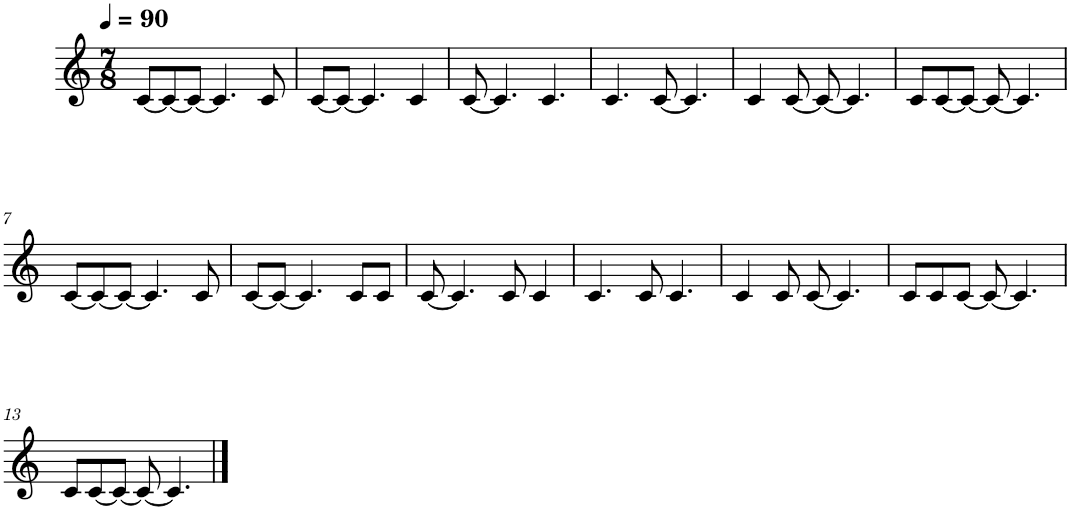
**kern
*part1
*staff1
*I"Piano
*I'Pno.
*clefG2
*k[]
*M7/8
*MM90
=1
[8c/L
8c/_
8c/J_
4.c/]
8c/
=2
[8c/L
8c/J_
4.c/]
4c/
=3
[8c/
4.c/]
4.c/
=4
4.c/
[8c/
4.c/]
=5
4c/
[8c/
8c/_
4.c/]
=6
8c/L
[8c/
8c/J_
8c/_
4.c/]
!!LO:LB:g=z
=7
[8c/L
8c/_
8c/J_
4.c/]
8c/
=8
[8c/L
8c/J_
4.c/]
8c/L
8c/J
=9
[8c/
4.c/]
8c/
4c/
=10
4.c/
8c/
4.c/
=11
4c/
8c/
[8c/
4.c/]
=12
8c/L
8c/
[8c/J
8c/_
4.c/]
!!LO:LB:g=z
=13
8c/L
[8c/
8c/J_
8c/_
4.c/]
==
*-
